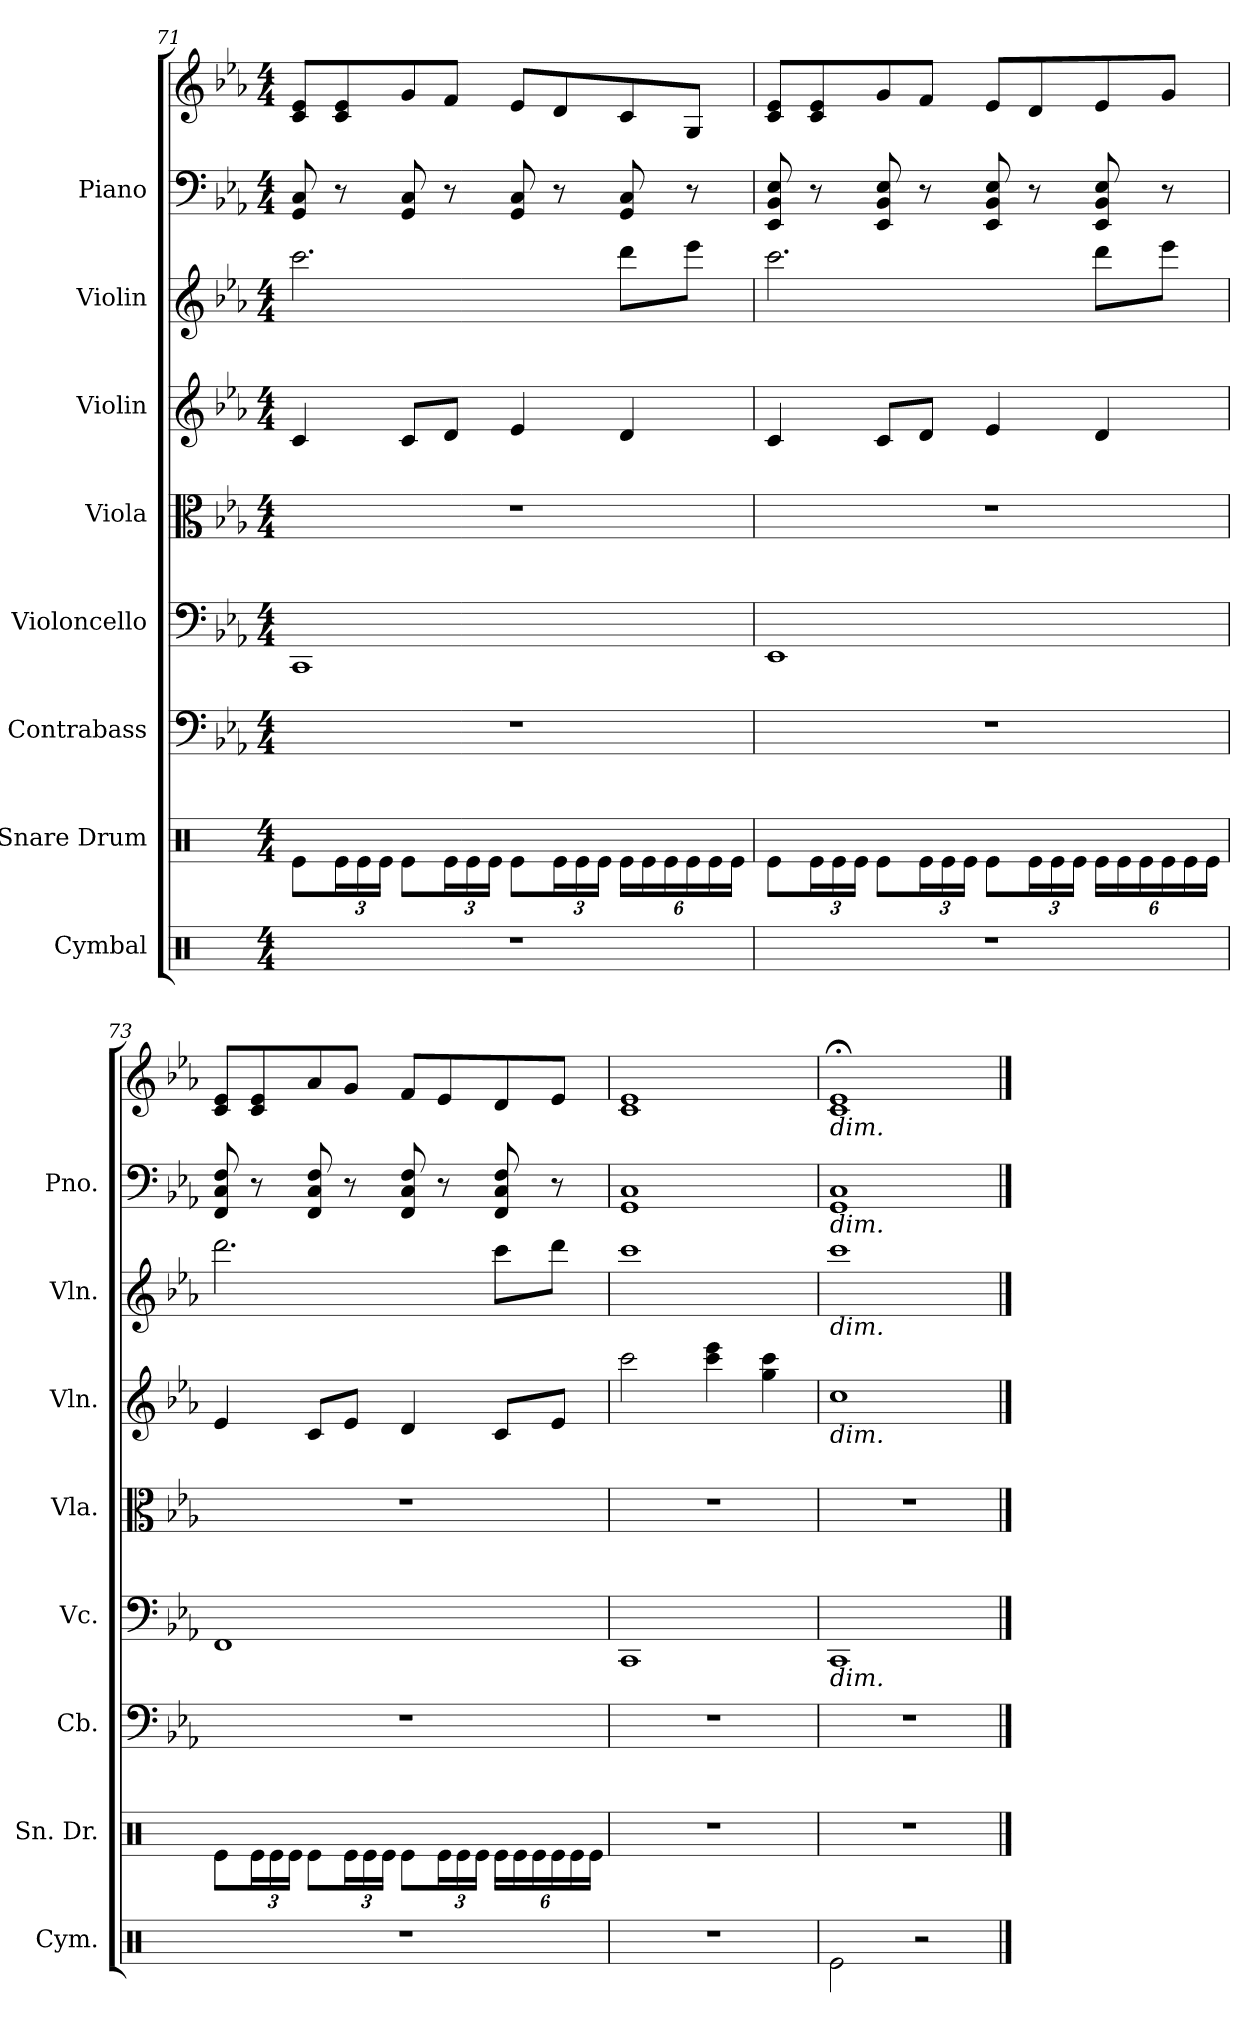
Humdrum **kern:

**kern	**kern	**kern	**kern	**kern	**kern	**kern	**kern	**kern
*part8	*part7	*part6	*part5	*part4	*part3	*part2	*part1	*part1
*staff9	*staff8	*staff7	*staff6	*staff5	*staff4	*staff3	*staff2	*staff1
*I"Cymbal	*I"Snare Drum	*I"Contrabass	*I"Violoncello	*I"Viola	*I"Violin	*I"Violin	*I"Piano	*
*I'Cym.	*I'Sn. Dr.	*I'Cb.	*I'Vc.	*I'Vla.	*I'Vln.	*I'Vln.	*I'Pno.	*
*clefX	*clefX	*clefF4	*clefF4	*clefC3	*clefG2	*clefG2	*clefF4	*clefG2
*	*	*ITrd7c12	*	*	*	*	*	*
*k[]	*k[]	*k[b-e-a-]	*k[b-e-a-]	*k[b-e-a-]	*k[b-e-a-]	*k[b-e-a-]	*k[b-e-a-]	*k[b-e-a-]
*M4/4	*M4/4	*M4/4	*M4/4	*M4/4	*M4/4	*M4/4	*M4/4	*M4/4
=71	=71	=71	=71	=71	=71	=71	=71	=71
1r	8Re\L	1r	1CC	1r	4c/	2.ccc\	8GG/ 8C/	8c/ 8e-/L
*	*Xbrackettup	*	*	*	*	*	*	*
.	24Re\L	.	.	.	.	.	8r	8c/ 8e-/
.	24Re\	.	.	.	.	.	.	.
.	24Re\JJ	.	.	.	.	.	.	.
.	8Re\L	.	.	.	8c/L	.	8GG/ 8C/	8g/
.	24Re\L	.	.	.	8d/J	.	8r	8f/J
.	24Re\	.	.	.	.	.	.	.
.	24Re\JJ	.	.	.	.	.	.	.
.	8Re\L	.	.	.	4e-/	.	8GG/ 8C/	8e-/L
.	24Re\L	.	.	.	.	.	8r	8d/
.	24Re\	.	.	.	.	.	.	.
.	24Re\JJ	.	.	.	.	.	.	.
.	24Re\LL	.	.	.	4d/	8ddd\L	8GG/ 8C/	8c/
.	24Re\	.	.	.	.	.	.	.
.	24Re\	.	.	.	.	.	.	.
.	24Re\	.	.	.	.	8eee-\J	8r	8G/J
.	24Re\	.	.	.	.	.	.	.
.	24Re\JJ	.	.	.	.	.	.	.
!!LO:PB:g=z
=72	=72	=72	=72	=72	=72	=72	=72	=72
1r	8Re\L	1r	1EE-	1r	4c/	2.ccc\	8EE-/ 8BB-/ 8E-/	8c/ 8e-/L
.	24Re\L	.	.	.	.	.	8r	8c/ 8e-/
.	24Re\	.	.	.	.	.	.	.
.	24Re\JJ	.	.	.	.	.	.	.
.	8Re\L	.	.	.	8c/L	.	8EE-/ 8BB-/ 8E-/	8g/
.	24Re\L	.	.	.	8d/J	.	8r	8f/J
.	24Re\	.	.	.	.	.	.	.
.	24Re\JJ	.	.	.	.	.	.	.
.	8Re\L	.	.	.	4e-/	.	8EE-/ 8BB-/ 8E-/	8e-/L
.	24Re\L	.	.	.	.	.	8r	8d/
.	24Re\	.	.	.	.	.	.	.
.	24Re\JJ	.	.	.	.	.	.	.
.	24Re\LL	.	.	.	4d/	8ddd\L	8EE-/ 8BB-/ 8E-/	8e-/
.	24Re\	.	.	.	.	.	.	.
.	24Re\	.	.	.	.	.	.	.
.	24Re\	.	.	.	.	8eee-\J	8r	8g/J
.	24Re\	.	.	.	.	.	.	.
.	24Re\JJ	.	.	.	.	.	.	.
=73	=73	=73	=73	=73	=73	=73	=73	=73
1r	8Re\L	1r	1FF	1r	4e-/	2.ddd\	8FF/ 8C/ 8F/	8c/ 8e-/L
.	24Re\L	.	.	.	.	.	8r	8c/ 8e-/
.	24Re\	.	.	.	.	.	.	.
.	24Re\JJ	.	.	.	.	.	.	.
.	8Re\L	.	.	.	8c/L	.	8FF/ 8C/ 8F/	8a-/
.	24Re\L	.	.	.	8e-/J	.	8r	8g/J
.	24Re\	.	.	.	.	.	.	.
.	24Re\JJ	.	.	.	.	.	.	.
.	8Re\L	.	.	.	4d/	.	8FF/ 8C/ 8F/	8f/L
.	24Re\L	.	.	.	.	.	8r	8e-/
.	24Re\	.	.	.	.	.	.	.
.	24Re\JJ	.	.	.	.	.	.	.
.	24Re\LL	.	.	.	8c/L	8ccc\L	8FF/ 8C/ 8F/	8d/
.	24Re\	.	.	.	.	.	.	.
.	24Re\	.	.	.	.	.	.	.
.	24Re\	.	.	.	8e-/J	8ddd\J	8r	8e-/J
.	24Re\	.	.	.	.	.	.	.
.	24Re\JJ	.	.	.	.	.	.	.
=74	=74	=74	=74	=74	=74	=74	=74	=74
1r	1r	1r	1CC	1r	2ccc\	1ccc	1GG 1C	1c 1e-
.	.	.	.	.	4ccc\ 4eee-\	.	.	.
.	.	.	.	.	4gg\ 4ccc\	.	.	.
=75	=75	=75	=75	=75	=75	=75	=75	=75
!	!	!	!	!	!	!	!	!LO:TX:b:i:t=dim.
!	!	!	!	!	!	!	!LO:TX:b:i:t=dim.	!
!	!	!	!	!	!	!LO:TX:b:i:t=dim.	!	!
!	!	!	!	!	!LO:TX:b:i:t=dim.	!	!	!
!	!	!	!LO:TX:b:i:t=dim.	!	!	!	!	!
2Re\	1r	1r	1CC	1r	1cc	1ccc	1GG 1C	1c;< 1e-;<
2r	.	.	.	.	.	.	.	.
==	==	==	==	==	==	==	==	==
*-	*-	*-	*-	*-	*-	*-	*-	*-
